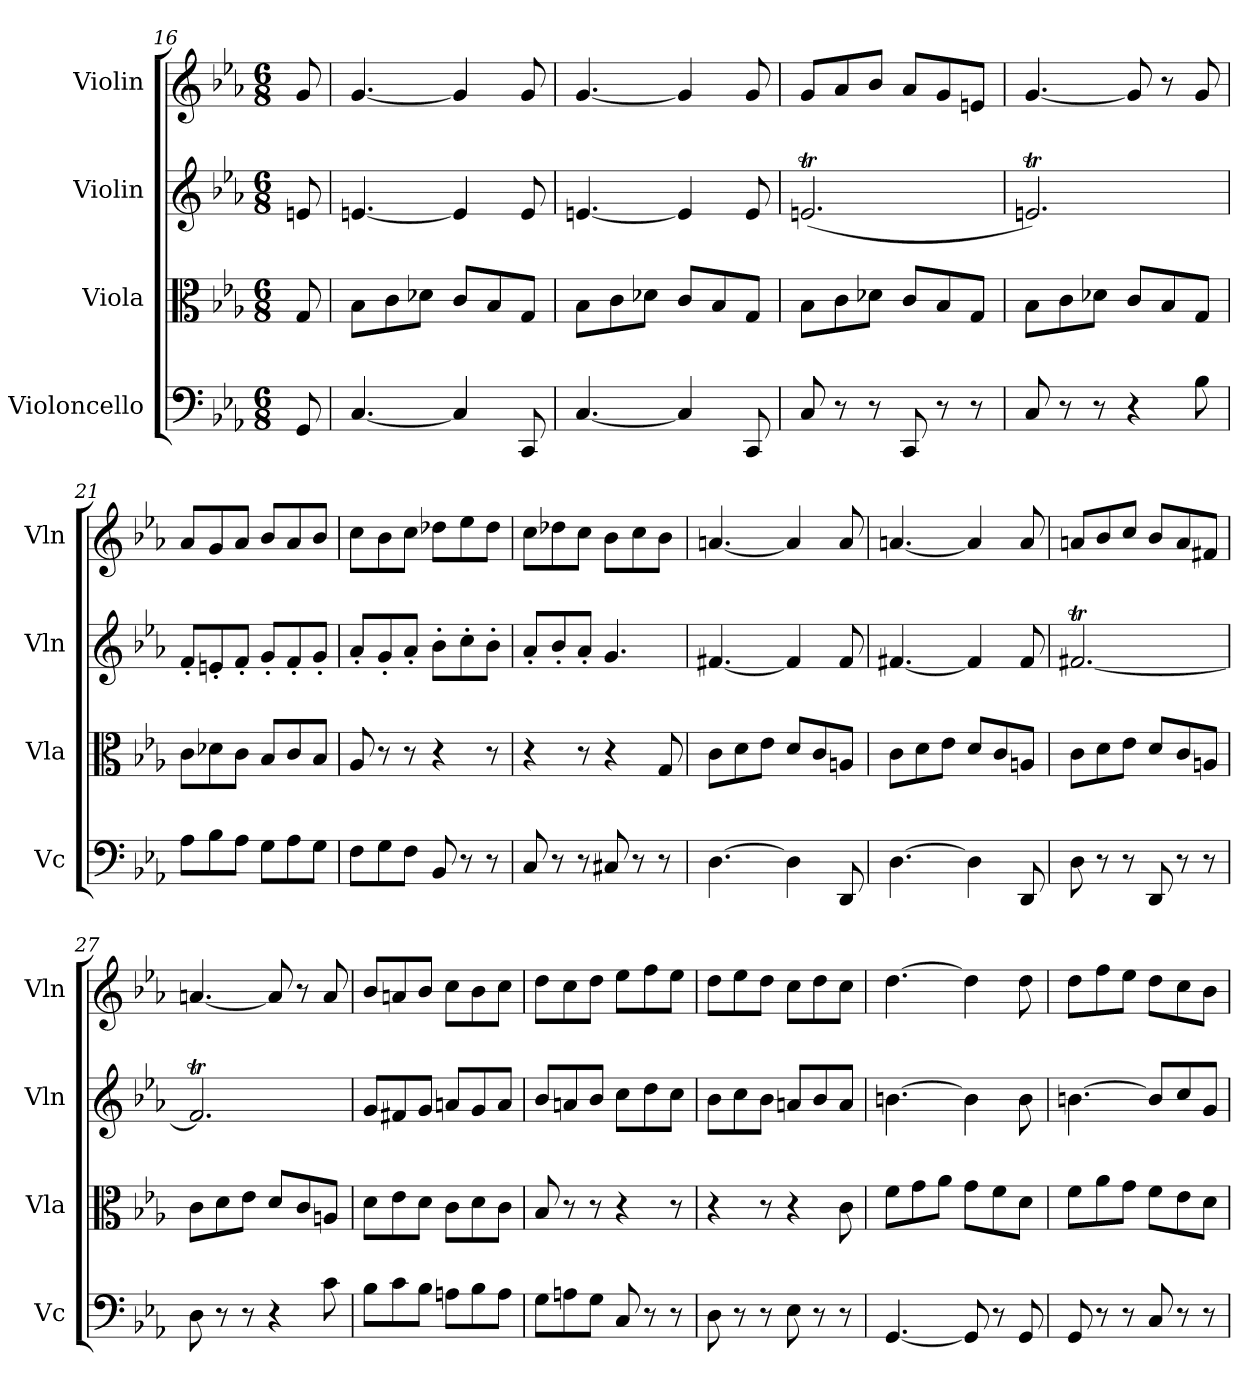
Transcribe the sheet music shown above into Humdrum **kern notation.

**kern	**kern	**kern	**kern
*part4	*part3	*part2	*part1
*staff4	*staff3	*staff2	*staff1
*I"Violoncello	*I"Viola	*I"Violin	*I"Violin
*I'Vc	*I'Vla	*I'Vln	*I'Vln
*clefF4	*clefC3	*clefG2	*clefG2
*k[b-e-a-]	*k[b-e-a-]	*k[b-e-a-]	*k[b-e-a-]
*M6/8	*M6/8	*M6/8	*M6/8
=16X1	=16X1	=16X1	=16X1
8GG/	8G/	8en/	8g/
=17	=17	=17	=17
[4.C/	8B-\L	[4.en/	[4.g/
.	8c\	.	.
.	8d-X\J	.	.
4C/]	8c/L	4e/]	4g/]
.	8B-/	.	.
8CC/	8G/J	8e/	8g/
=18	=18	=18	=18
[4.C/	8B-\L	[4.en/	[4.g/
.	8c\	.	.
.	8d-X\J	.	.
4C/]	8c/L	4e/]	4g/]
.	8B-/	.	.
8CC/	8G/J	8e/	8g/
=19	=19	=19	=19
8C/	8B-\L	(2.ent/	8g/L
8r	8c\	.	8a-/
8r	8d-X\J	.	8b-/J
8CC/	8c/L	.	8a-/L
8r	8B-/	.	8g/
8r	8G/J	.	8en/J
=20	=20	=20	=20
8C/	8B-\L	2.ent/)	[4.g/
8r	8c\	.	.
8r	8d-X\J	.	.
4r	8c/L	.	8g/]
.	8B-/	.	8r
8B-\	8G/J	.	8g/
=21	=21	=21	=21
8A-\L	8c\L	8f'/L	8a-/L
8B-\	8d-X\	8en'/	8g/
8A-\J	8c\J	8f'/J	8a-/J
8G\L	8B-/L	8g'/L	8b-/L
8A-\	8c/	8f'/	8a-/
8G\J	8B-/J	8g'/J	8b-/J
=22	=22	=22	=22
8F\L	8A-/	8a-'/L	8cc\L
8G\	8r	8g'/	8b-\
8F\J	8r	8a-'/J	8cc\J
8BB-/	4r	8b-'\L	8dd-X\L
8r	.	8cc'\	8ee-\
8r	8r	8b-'\J	8dd-\J
!!LO:LB:g=z
=23	=23	=23	=23
8C/	4r	8a-'/L	8cc\L
8r	.	8b-'/	8dd-X\
8r	8r	8a-'/J	8cc\J
8C#X/	4r	4.g/	8b-\L
8r	.	.	8cc\
8r	8G/	.	8b-\J
=24	=24	=24	=24
[4.D\	8c\L	[4.f#X/	[4.an/
.	8d\	.	.
.	8e-\J	.	.
4D\]	8d/L	4f#/]	4a/]
.	8c/	.	.
8DD/	8An/J	8f#/	8a/
=25	=25	=25	=25
[4.D\	8c\L	[4.f#X/	[4.an/
.	8d\	.	.
.	8e-\J	.	.
4D\]	8d/L	4f#/]	4a/]
.	8c/	.	.
8DD/	8An/J	8f#/	8a/
=26	=26	=26	=26
8D\	8c\L	[2.f#Xt/	8an/L
8r	8d\	.	8b-/
8r	8e-\J	.	8cc/J
8DD/	8d/L	.	8b-/L
8r	8c/	.	8a/
8r	8An/J	.	8f#X/J
=27	=27	=27	=27
8D\	8c\L	2.f#t/]	[4.an/
8r	8d\	.	.
8r	8e-\J	.	.
4r	8d/L	.	8a/]
.	8c/	.	8r
8c\	8An/J	.	8a/
=28	=28	=28	=28
8B-\L	8d\L	8g/L	8b-/L
8c\	8e-\	8f#X/	8an/
8B-\J	8d\J	8g/J	8b-/J
8An\L	8c\L	8an/L	8cc\L
8B-\	8d\	8g/	8b-\
8A\J	8c\J	8a/J	8cc\J
=29	=29	=29	=29
8G\L	8B-/	8b-/L	8dd\L
8An\	8r	8an/	8cc\
8G\J	8r	8b-/J	8dd\J
8C/	4r	8cc\L	8ee-\L
8r	.	8dd\	8ff\
8r	8r	8cc\J	8ee-\J
=30	=30	=30	=30
8D\	4r	8b-\L	8dd\L
8r	.	8cc\	8ee-\
8r	8r	8b-\J	8dd\J
8E-\	4r	8an/L	8cc\L
8r	.	8b-/	8dd\
8r	8c\	8a/J	8cc\J
!!LO:PB:g=z
=31	=31	=31	=31
[4.GG/	8f\L	[4.bn\	[4.dd\
.	8g\	.	.
.	8a-\J	.	.
8GG/]	8g\L	4b\]	4dd\]
8r	8f\	.	.
8GG/	8d\J	8b\	8dd\
=32	=32	=32	=32
8GG/	8f\L	[4.bn\	8dd\L
8r	8a-\	.	8ff\
8r	8g\J	.	8ee-\J
8C/	8f\L	8b/L]	8dd\L
8r	8e-\	8cc/	8cc\
8r	8d\J	8g/J	8b-\J
=	=	=	=
*-	*-	*-	*-
